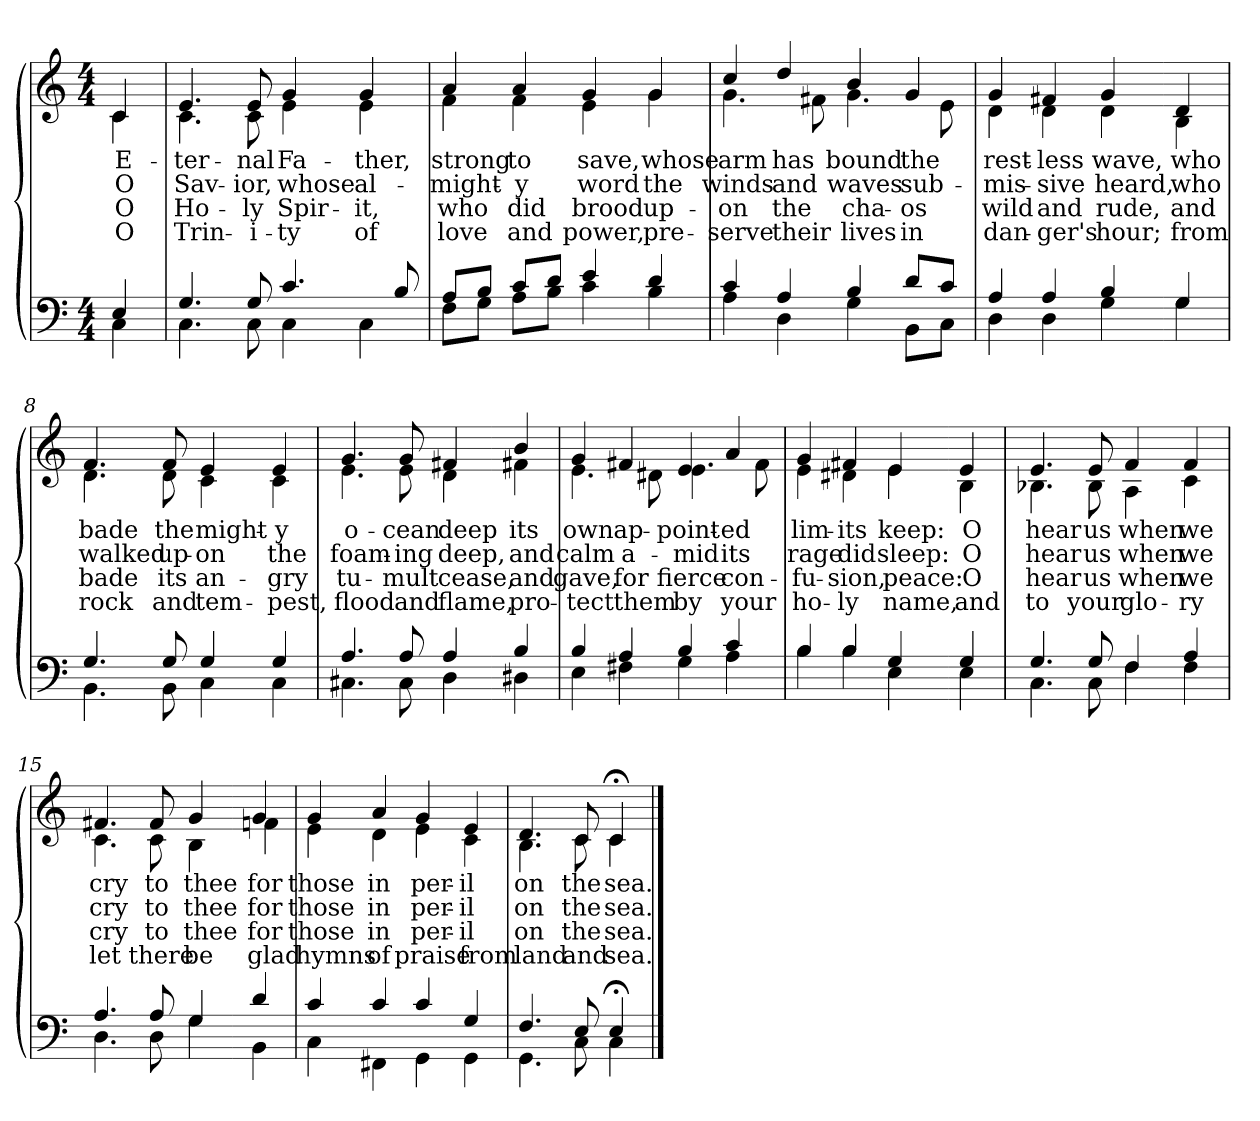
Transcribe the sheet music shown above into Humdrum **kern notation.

**kern	**kern	**text	**text	**text	**text
*part2	*part1	*part1	*part1	*part1	*part1
*staff2	*staff1	*staff1	*staff1	*staff1	*staff1
*clefF4	*clefG2	*	*	*	*
*k[]	*k[]	*	*	*	*
*M4/4	*M4/4	*	*	*	*
=1	=1	=1	=1	=1	=1
*^	*	*	*	*	*
!	!	!LO:TX:b:i:t=Verse	!	!	!	!
!	!	!	!LO:LY:b	!LO:LY:b	!LO:LY:b	!LO:LY:b
*	*	*^	*	*	*	*
4E/	4C\	4c/	4c\	E-	O	O	O
=2	=2	=2	=2	=2	=2	=2	=2
!	!	!	!	!LO:LY:b	!LO:LY:b	!LO:LY:b	!LO:LY:b
4.G/	4.C\	4.e/	4.c\	-ter-	Sav-	Ho-	Trin-
!	!	!	!	!LO:LY:b	!LO:LY:b	!LO:LY:b	!LO:LY:b
8G/	8C\	8e/	8c\	-nal	-ior,	-ly	-i-
!	!	!	!	!LO:LY:b	!LO:LY:b	!LO:LY:b	!LO:LY:b
4.c/	4C\	4g/	4e\	Fa-	whose	Spir-	-ty
!	!	!	!	!LO:LY:b	!LO:LY:b	!LO:LY:b	!LO:LY:b
.	4C\	4g/	4e\	-ther,	al-	-it,	of
8B/	.	.	.	.	.	.	.
=3	=3	=3	=3	=3	=3	=3	=3
!	!	!	!	!LO:LY:b	!LO:LY:b	!LO:LY:b	!LO:LY:b
8A/L	8F\L	4a/	4f\	strong	-might-	who	love
8B/J	8G\J	.	.	.	.	.	.
!	!	!	!	!LO:LY:b	!LO:LY:b	!LO:LY:b	!LO:LY:b
8c/L	8A\L	4a/	4f\	to	-y	did	and
8d/J	8B\J	.	.	.	.	.	.
!	!	!	!	!LO:LY:b	!LO:LY:b	!LO:LY:b	!LO:LY:b
4e/	4c\	4g/	4e\	save,	word	brood	power,
!!LO:LB:g=z	!!
=4-	=4-	=4-	=4-	=4-	=4-	=4-	=4-
!	!	!	!	!LO:LY:b	!LO:LY:b	!LO:LY:b	!LO:LY:b
4d/	4B\	4g/	4g\	whose	the	up-	pre-
=5	=5	=5	=5	=5	=5	=5	=5
!	!	!	!	!LO:LY:b	!LO:LY:b	!LO:LY:b	!LO:LY:b
4c/	4A\	4cc/	4.g\	arm	winds	-on	-serve
!	!	!	!	!LO:LY:b	!LO:LY:b	!LO:LY:b	!LO:LY:b
4A/	4D\	4dd/	.	has	and	the	their
.	.	.	8f#X\	.	.	.	.
!	!	!	!	!LO:LY:b	!LO:LY:b	!LO:LY:b	!LO:LY:b
4B/	4G\	4b/	4.g\	bound	waves	cha-	lives
!	!	!	!	!LO:LY:b	!LO:LY:b	!LO:LY:b	!LO:LY:b
8d/L	8BB\L	4g/	.	the	sub-	-os	in
8c/J	8C\J	.	8e\	.	.	.	.
=6	=6	=6	=6	=6	=6	=6	=6
!	!	!	!	!LO:LY:b	!LO:LY:b	!LO:LY:b	!LO:LY:b
4A/	4D\	4g/	4d\	rest-	-mis-	wild	dan-
!	!	!	!	!LO:LY:b	!LO:LY:b	!LO:LY:b	!LO:LY:b
4A/	4D\	4f#X/	4d\	-less	-sive	and	-ger's
!	!	!	!	!LO:LY:b	!LO:LY:b	!LO:LY:b	!LO:LY:b
4B/	4G\	4g/	4d\	wave,	heard,	rude,	hour;
!!LO:LB:g=z	!!
=7-	=7-	=7-	=7-	=7-	=7-	=7-	=7-
!	!	!	!	!LO:LY:b	!LO:LY:b	!LO:LY:b	!LO:LY:b
4G/	4G\	4d/	4B\	who	who	and	from
=8	=8	=8	=8	=8	=8	=8	=8
!	!	!	!	!LO:LY:b	!LO:LY:b	!LO:LY:b	!LO:LY:b
4.G/	4.BB\	4.f/	4.d\	bade	walked	bade	rock
!	!	!	!	!LO:LY:b	!LO:LY:b	!LO:LY:b	!LO:LY:b
8G/	8BB\	8f/	8d\	the	up-	its	and
!	!	!	!	!LO:LY:b	!LO:LY:b	!LO:LY:b	!LO:LY:b
4G/	4C\	4e/	4c\	might-	-on	an-	tem-
!	!	!	!	!LO:LY:b	!LO:LY:b	!LO:LY:b	!LO:LY:b
4G/	4C\	4e/	4c\	-y	the	-gry	-pest,
=9	=9	=9	=9	=9	=9	=9	=9
!	!	!	!	!LO:LY:b	!LO:LY:b	!LO:LY:b	!LO:LY:b
4.A/	4.C#X\	4.g/	4.e\	o-	foam-	tu-	flood
!	!	!	!	!LO:LY:b	!LO:LY:b	!LO:LY:b	!LO:LY:b
8A/	8C#\	8g/	8e\	-cean	-ing	-mult	and
!	!	!	!	!LO:LY:b	!LO:LY:b	!LO:LY:b	!LO:LY:b
4A/	4D\	4f#X/	4d\	deep	deep,	cease,	flame,
!!LO:LB:g=z	!!
=10-	=10-	=10-	=10-	=10-	=10-	=10-	=10-
!	!	!	!	!LO:LY:b	!LO:LY:b	!LO:LY:b	!LO:LY:b
4B/	4D#X\	4b/	4f#X\	its	and	and	pro-
=11	=11	=11	=11	=11	=11	=11	=11
!	!	!	!	!LO:LY:b	!LO:LY:b	!LO:LY:b	!LO:LY:b
4B/	4E\	4g/	4.e\	own	calm	gave,	-tect
!	!	!	!	!LO:LY:b	!LO:LY:b	!LO:LY:b	!LO:LY:b
4A/	4F#X\	4f#X/	.	ap-	a-	for	them
.	.	.	8d#X\	.	.	.	.
!	!	!	!	!LO:LY:b	!LO:LY:b	!LO:LY:b	!LO:LY:b
4B/	4G\	4e/	4.e\	-point-	-mid	fierce	by
!	!	!	!	!LO:LY:b	!LO:LY:b	!LO:LY:b	!LO:LY:b
4c/	4A\	4a/	.	-ed	its	con-	your
.	.	.	8f#\	.	.	.	.
=12	=12	=12	=12	=12	=12	=12	=12
!	!	!	!	!LO:LY:b	!LO:LY:b	!LO:LY:b	!LO:LY:b
4B/	4B\	4g/	4e\	lim-	rage	-fu-	ho-
!	!	!	!	!LO:LY:b	!LO:LY:b	!LO:LY:b	!LO:LY:b
4B/	4B\	4f#X/	4d#X\	-its	did	-sion,	-ly
!	!	!	!	!LO:LY:b	!LO:LY:b	!LO:LY:b	!LO:LY:b
4G/	4E\	4e/	4e\	keep:	sleep:	peace:	name,
!!LO:LB:g=z	!!
=13-	=13-	=13-	=13-	=13-	=13-	=13-	=13-
!	!	!	!	!LO:LY:b	!LO:LY:b	!LO:LY:b	!LO:LY:b
4G/	4E\	4e/	4B\	O	O	O	and
=14	=14	=14	=14	=14	=14	=14	=14
!	!	!	!	!LO:LY:b	!LO:LY:b	!LO:LY:b	!LO:LY:b
4.G/	4.C\	4.e/	4.B-X\	hear	hear	hear	to
!	!	!	!	!LO:LY:b	!LO:LY:b	!LO:LY:b	!LO:LY:b
8G/	8C\	8e/	8B-\	us	us	us	your
!	!	!	!	!LO:LY:b	!LO:LY:b	!LO:LY:b	!LO:LY:b
4F/	4F\	4f/	4A\	when	when	when	glo-
!	!	!	!	!LO:LY:b	!LO:LY:b	!LO:LY:b	!LO:LY:b
4A/	4F\	4f/	4c\	we	we	we	-ry
=15	=15	=15	=15	=15	=15	=15	=15
!	!	!	!	!LO:LY:b	!LO:LY:b	!LO:LY:b	!LO:LY:b
4.A/	4.D\	4.f#X/	4.c\	cry	cry	cry	let
!	!	!	!	!LO:LY:b	!LO:LY:b	!LO:LY:b	!LO:LY:b
8A/	8D\	8f#/	8c\	to	to	to	there
!	!	!	!	!LO:LY:b	!LO:LY:b	!LO:LY:b	!LO:LY:b
4G/	4G\	4g/	4B\	thee	thee	thee	be
!!LO:LB:g=z	!!
=16-	=16-	=16-	=16-	=16-	=16-	=16-	=16-
!	!	!	!	!LO:LY:b	!LO:LY:b	!LO:LY:b	!LO:LY:b
4d/	4BB\	4g/	4f\	for	for	for	glad
=17	=17	=17	=17	=17	=17	=17	=17
!	!	!	!	!LO:LY:b	!LO:LY:b	!LO:LY:b	!LO:LY:b
4c/	4C\	4g/	4e\	those	those	those	hymns
!	!	!	!	!LO:LY:b	!LO:LY:b	!LO:LY:b	!LO:LY:b
4c/	4FF#X\	4a/	4d\	in	in	in	of
!	!	!	!	!LO:LY:b	!LO:LY:b	!LO:LY:b	!LO:LY:b
4c/	4GG\	4g/	4e\	per-	per-	per-	praise
!	!	!	!	!LO:LY:b	!LO:LY:b	!LO:LY:b	!LO:LY:b
4G/	4GG\	4e/	4c\	-il	-il	-il	from
=18	=18	=18	=18	=18	=18	=18	=18
!	!	!	!	!LO:LY:b	!LO:LY:b	!LO:LY:b	!LO:LY:b
4.F/	4.GG\	4.d/	4.B\	on	on	on	land
!	!	!	!	!LO:LY:b	!LO:LY:b	!LO:LY:b	!LO:LY:b
8E/	8C\	8c/	8c\	the	the	the	and
!	!	!	!	!LO:LY:b	!LO:LY:b	!LO:LY:b	!LO:LY:b
4E;</	4C\	4c;</	4c\	sea.	sea.	sea.	sea.
*v	*v	*	*	*	*	*	*
*	*v	*v	*	*	*	*
==	==	==	==	==	==
*-	*-	*-	*-	*-	*-
